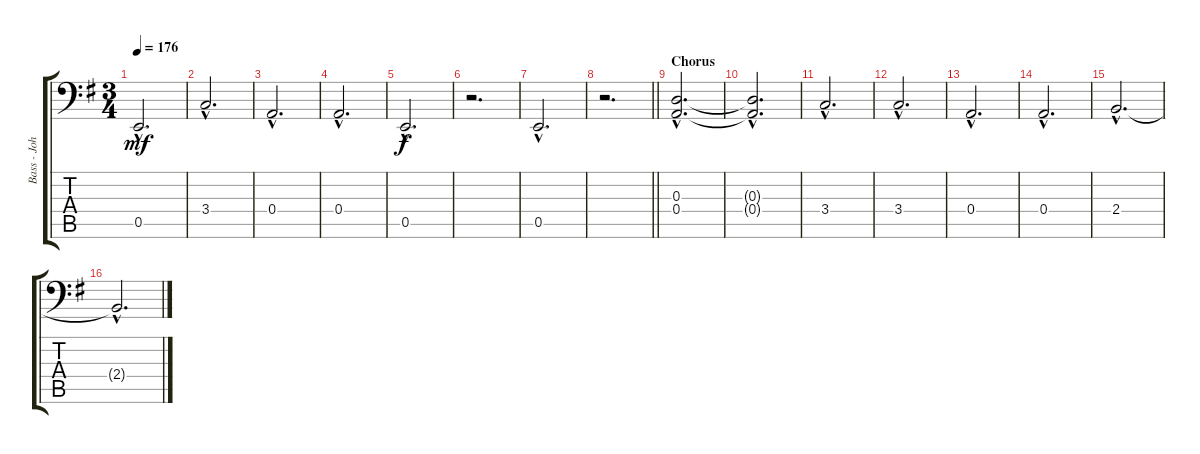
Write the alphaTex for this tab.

\track ("Bass - John Myung" "Bass - Joh") {instrument electricbassfinger}
\staff {score tabs}
\tuning (C3 G2 D2 A1 E1 B0) {hide}
\ts (3 4)
\tempo 176
\clef f4
\ks g
0.5{hac}.2{d dy mf} |
3.4{hac}.2{d} |
0.4{hac}.2{d} |
0.4{hac}.2{d} |
0.5{hac}.2{d dy f} |
r.2{d} |
0.5{hac}.2{d} |
\barLineRight lightlight
r.2{d} |
\section ("" "Chorus")
(0.3{hac} 0.4{hac}).2{d} |
(0.3{hac t} 0.4{hac t}).2{d} |
3.4{hac}.2{d} |
3.4{hac}.2{d} |
0.4{hac}.2{d} |
0.4{hac}.2{d} |
2.4{hac}.2{d} |
2.4{hac t}.2{d}
